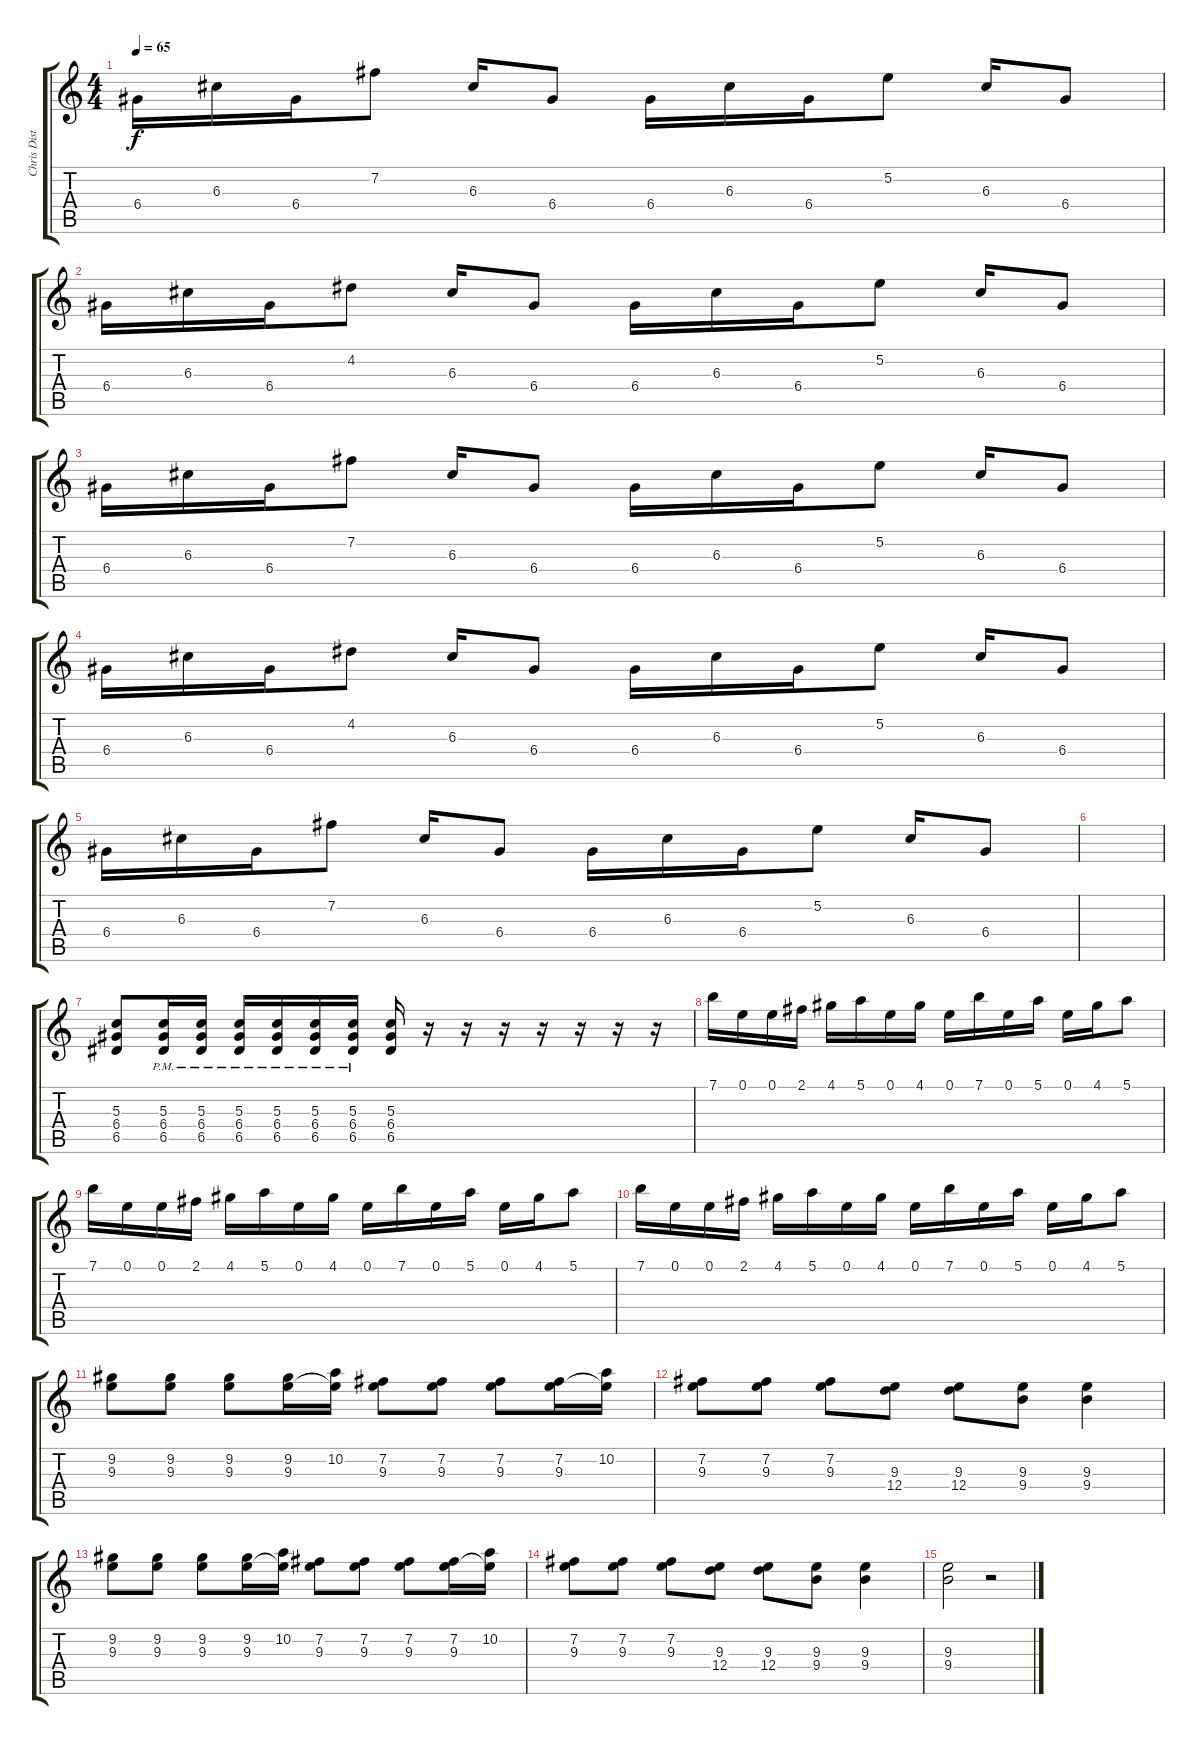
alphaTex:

\track ("Chris Distortion" "Chris Dist") {instrument distortionguitar}
\staff {score tabs}
\tuning (E4 B3 G3 D3 A2 E2) {hide}
\ts (4 4)
\tempo 65
\clef g2
\ks c
6.4.16{dy f} 6.3.16 6.4.16 7.2.8 6.3.16 6.4.8 6.4.16 6.3.16 6.4.16 5.2.8 6.3.16 6.4.8 |
6.4.16 6.3.16 6.4.16 4.2.8 6.3.16 6.4.8 6.4.16 6.3.16 6.4.16 5.2.8 6.3.16 6.4.8 |
6.4.16 6.3.16 6.4.16 7.2.8 6.3.16 6.4.8 6.4.16 6.3.16 6.4.16 5.2.8 6.3.16 6.4.8 |
6.4.16 6.3.16 6.4.16 4.2.8 6.3.16 6.4.8 6.4.16 6.3.16 6.4.16 5.2.8 6.3.16 6.4.8 |
6.4.16 6.3.16 6.4.16 7.2.8 6.3.16 6.4.8 6.4.16 6.3.16 6.4.16 5.2.8 6.3.16 6.4.8 |
|
(5.3 6.4 6.5).8 (5.3{pm} 6.4{pm} 6.5{pm}).16 (5.3{pm} 6.4{pm} 6.5{pm}).16 (5.3{pm} 6.4{pm} 6.5{pm}).16 (5.3{pm} 6.4{pm} 6.5{pm}).16 (5.3{pm} 6.4{pm} 6.5{pm}).16 (5.3{pm} 6.4{pm} 6.5{pm}).16 (5.3 6.4 6.5).16 r.16 r.16 r.16 r.16 r.16 r.16 r.16 |
7.1.16 0.1.16 0.1.16 2.1.16 4.1.16 5.1.16 0.1.16 4.1.16 0.1.16 7.1.16 0.1.16 5.1.16 0.1.16 4.1.16 5.1.8 |
7.1.16 0.1.16 0.1.16 2.1.16 4.1.16 5.1.16 0.1.16 4.1.16 0.1.16 7.1.16 0.1.16 5.1.16 0.1.16 4.1.16 5.1.8 |
7.1.16 0.1.16 0.1.16 2.1.16 4.1.16 5.1.16 0.1.16 4.1.16 0.1.16 7.1.16 0.1.16 5.1.16 0.1.16 4.1.16 5.1.8 |
(9.2 9.3).8 (9.2 9.3).8 (9.2 9.3).8 (9.2 9.3).16 (10.2 9.3{t}).16 (7.2 9.3).8 (7.2 9.3).8 (7.2 9.3).8 (7.2 9.3).16 (10.2 9.3{t}).16 |
(7.2 9.3).8 (7.2 9.3).8 (7.2 9.3).8 (9.3 12.4).8 (9.3 12.4).8 (9.3 9.4).8 (9.3 9.4).4 |
(9.2 9.3).8 (9.2 9.3).8 (9.2 9.3).8 (9.2 9.3).16 (10.2 9.3{t}).16 (7.2 9.3).8 (7.2 9.3).8 (7.2 9.3).8 (7.2 9.3).16 (10.2 9.3{t}).16 |
(7.2 9.3).8 (7.2 9.3).8 (7.2 9.3).8 (9.3 12.4).8 (9.3 12.4).8 (9.3 9.4).8 (9.3 9.4).4 |
(9.3 9.4).2 r.2
